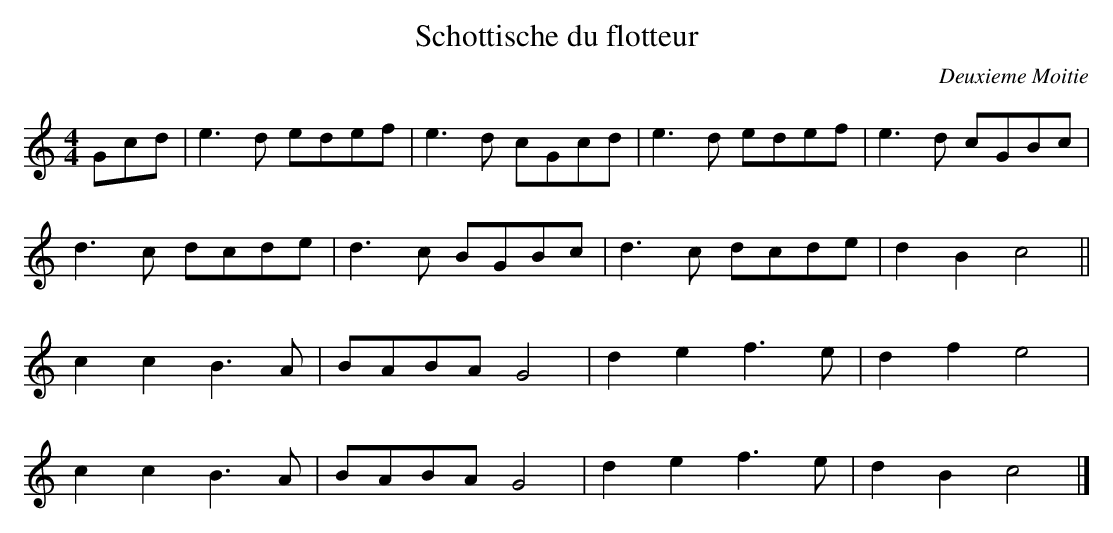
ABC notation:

X:1
T:Schottische du flotteur
O:Deuxieme Moitie
M:4/4
L:1/8
K:C
Gcd|e3 d edef|e3d cGcd|e3 d edef|e3d cGBc|
d3c dcde|d3c BGBc|d3c dcde|d2 B2 c4||
c2 c2 B3A|BABA G4|d2 e2 f3e|d2 f2 e4|
c2 c2 B3A|BABA G4|d2 e2 f3e|d2 B2 c4|]
